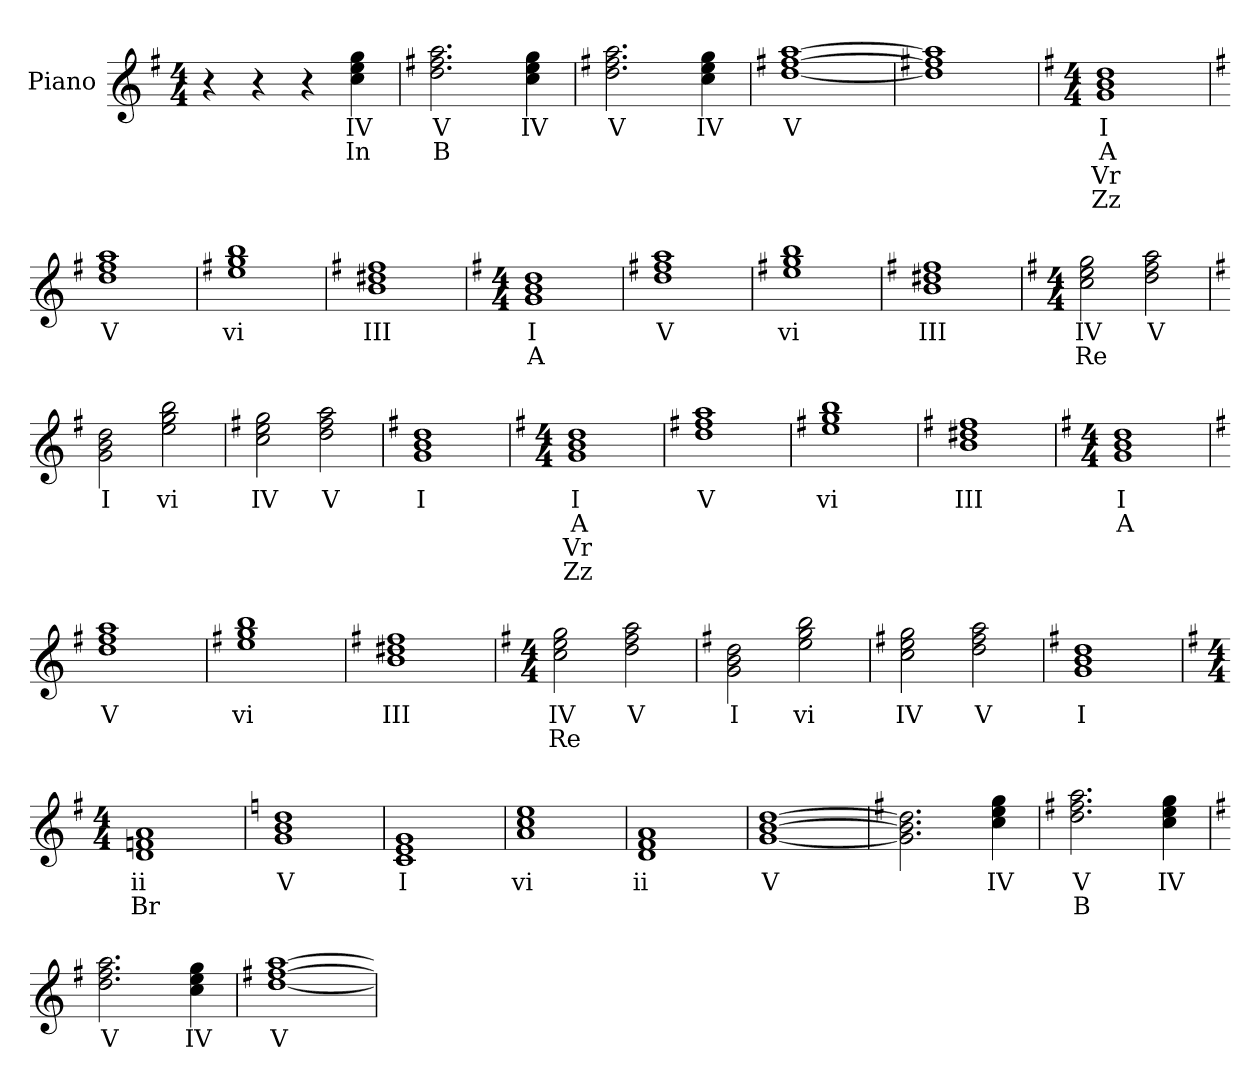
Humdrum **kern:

**kern	**text	**text	**text	**text
*part1	*part1	*part1	*part1	*part1
*staff1	*staff1	*staff1	*staff1	*staff1
*I"Piano	*	*	*	*
*I'Pno	*	*	*	*
*k[f#]	*	*	*	*
*G:	*	*	*	*
*M4/4	*	*	*	*
=	=	=	=	=
4r	.	.	.	.
4r	.	.	.	.
4r	.	.	.	.
4cc 4ee 4gg	IV	In	.	.
=	=	=	=	=
*k[f#]	*	*	*	*
*G:	*	*	*	*
2.dd 2.ff# 2.aa	V	B	.	.
4cc 4ee 4gg	IV	.	.	.
=	=	=	=	=
*k[f#]	*	*	*	*
*G:	*	*	*	*
2.dd 2.ff# 2.aa	V	.	.	.
4cc 4ee 4gg	IV	.	.	.
=	=	=	=	=
*k[f#]	*	*	*	*
*G:	*	*	*	*
[1dd [1ff# [1aa	V	.	.	.
=	=	=	=	=
*k[f#]	*	*	*	*
*G:	*	*	*	*
1dd] 1ff#] 1aa]	.	.	.	.
=	=	=	=	=
*k[f#]	*	*	*	*
*G:	*	*	*	*
*M4/4	*	*	*	*
1g 1b 1dd	I	A	Vr	Zz
=	=	=	=	=
*k[f#]	*	*	*	*
*G:	*	*	*	*
1dd 1ff# 1aa	V	.	.	.
=	=	=	=	=
*k[f#]	*	*	*	*
*G:	*	*	*	*
1ee 1gg 1bb	vi	.	.	.
=	=	=	=	=
*k[f#]	*	*	*	*
*G:	*	*	*	*
1b 1dd#X 1ff#	III	.	.	.
=	=	=	=	=
*k[f#]	*	*	*	*
*G:	*	*	*	*
*M4/4	*	*	*	*
1g 1b 1dd	I	A	.	.
=	=	=	=	=
*k[f#]	*	*	*	*
*G:	*	*	*	*
1dd 1ff# 1aa	V	.	.	.
=	=	=	=	=
*k[f#]	*	*	*	*
*G:	*	*	*	*
1ee 1gg 1bb	vi	.	.	.
=	=	=	=	=
*k[f#]	*	*	*	*
*G:	*	*	*	*
1b 1dd#X 1ff#	III	.	.	.
=	=	=	=	=
*k[f#]	*	*	*	*
*G:	*	*	*	*
*M4/4	*	*	*	*
2cc 2ee 2gg	IV	Re	.	.
2dd 2ff# 2aa	V	.	.	.
=	=	=	=	=
*k[f#]	*	*	*	*
*G:	*	*	*	*
2g 2b 2dd	I	.	.	.
2ee 2gg 2bb	vi	.	.	.
=	=	=	=	=
*k[f#]	*	*	*	*
*G:	*	*	*	*
2cc 2ee 2gg	IV	.	.	.
2dd 2ff# 2aa	V	.	.	.
=	=	=	=	=
*k[f#]	*	*	*	*
*G:	*	*	*	*
1g 1b 1dd	I	.	.	.
=	=	=	=	=
*k[f#]	*	*	*	*
*G:	*	*	*	*
*M4/4	*	*	*	*
1g 1b 1dd	I	A	Vr	Zz
=	=	=	=	=
*k[f#]	*	*	*	*
*G:	*	*	*	*
1dd 1ff# 1aa	V	.	.	.
=	=	=	=	=
*k[f#]	*	*	*	*
*G:	*	*	*	*
1ee 1gg 1bb	vi	.	.	.
=	=	=	=	=
*k[f#]	*	*	*	*
*G:	*	*	*	*
1b 1dd#X 1ff#	III	.	.	.
=	=	=	=	=
*k[f#]	*	*	*	*
*G:	*	*	*	*
*M4/4	*	*	*	*
1g 1b 1dd	I	A	.	.
=	=	=	=	=
*k[f#]	*	*	*	*
*G:	*	*	*	*
1dd 1ff# 1aa	V	.	.	.
=	=	=	=	=
*k[f#]	*	*	*	*
*G:	*	*	*	*
1ee 1gg 1bb	vi	.	.	.
=	=	=	=	=
*k[f#]	*	*	*	*
*G:	*	*	*	*
1b 1dd#X 1ff#	III	.	.	.
=	=	=	=	=
*k[f#]	*	*	*	*
*G:	*	*	*	*
*M4/4	*	*	*	*
2cc 2ee 2gg	IV	Re	.	.
2dd 2ff# 2aa	V	.	.	.
=	=	=	=	=
*k[f#]	*	*	*	*
*G:	*	*	*	*
2g 2b 2dd	I	.	.	.
2ee 2gg 2bb	vi	.	.	.
=	=	=	=	=
*k[f#]	*	*	*	*
*G:	*	*	*	*
2cc 2ee 2gg	IV	.	.	.
2dd 2ff# 2aa	V	.	.	.
=	=	=	=	=
*k[f#]	*	*	*	*
*G:	*	*	*	*
1g 1b 1dd	I	.	.	.
=	=	=	=	=
*k[f#]	*	*	*	*
*G:	*	*	*	*
*M4/4	*	*	*	*
1d 1fn 1a	ii	Br	.	.
=	=	=	=	=
*k[]	*	*	*	*
*C:	*	*	*	*
1g 1b 1dd	V	.	.	.
=	=	=	=	=
*k[]	*	*	*	*
*C:	*	*	*	*
1c 1e 1g	I	.	.	.
=	=	=	=	=
*k[]	*	*	*	*
*C:	*	*	*	*
1a 1cc 1ee	vi	.	.	.
=	=	=	=	=
*k[]	*	*	*	*
*C:	*	*	*	*
1d 1f 1a	ii	.	.	.
=	=	=	=	=
*k[]	*	*	*	*
*C:	*	*	*	*
[1g [1b [1dd	V	.	.	.
=	=	=	=	=
*k[f#]	*	*	*	*
*G:	*	*	*	*
2.g] 2.b] 2.dd]	.	.	.	.
4cc 4ee 4gg	IV	.	.	.
=	=	=	=	=
*k[f#]	*	*	*	*
*G:	*	*	*	*
2.dd 2.ff# 2.aa	V	B	.	.
4cc 4ee 4gg	IV	.	.	.
=	=	=	=	=
*k[f#]	*	*	*	*
*G:	*	*	*	*
2.dd 2.ff# 2.aa	V	.	.	.
4cc 4ee 4gg	IV	.	.	.
=	=	=	=	=
*k[f#]	*	*	*	*
*G:	*	*	*	*
[1dd [1ff# [1aa	V	.	.	.
=	=	=	=	=
*-	*-	*-	*-	*-
